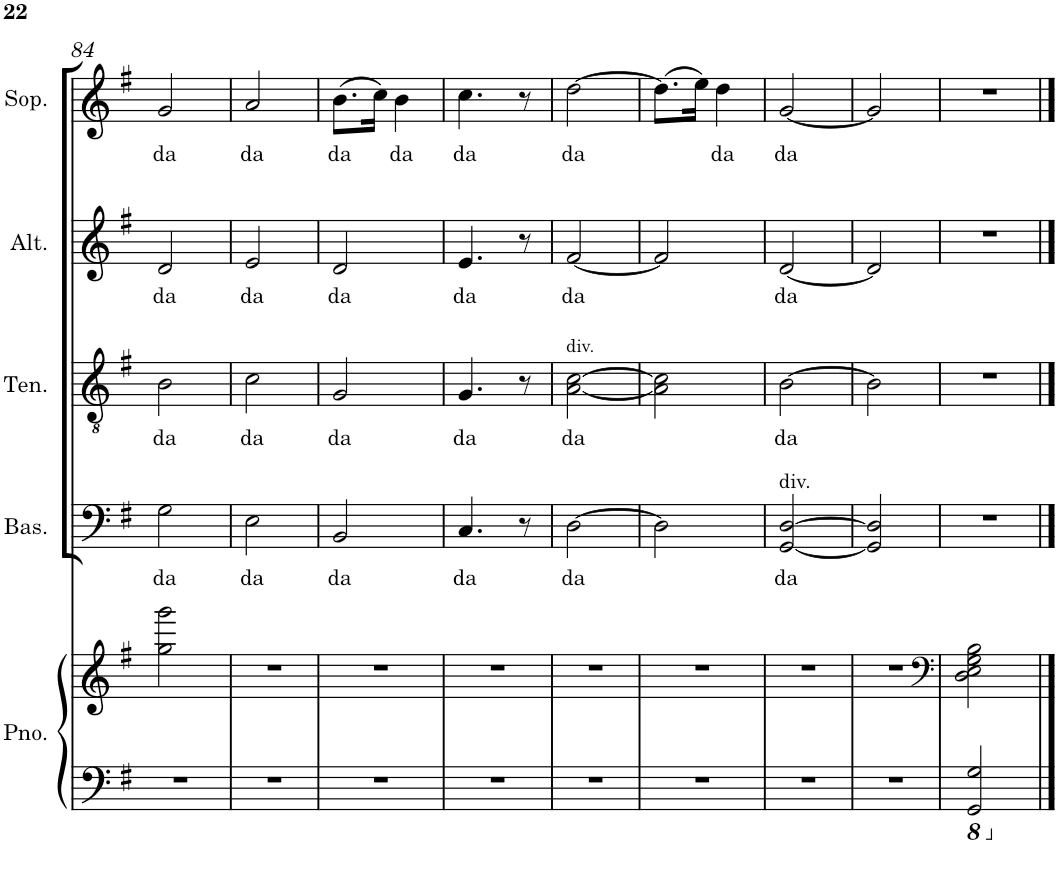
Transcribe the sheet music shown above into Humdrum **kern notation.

**kern	**kern	**kern	**text	**kern	**text	**kern	**text	**kern	**text
*part5	*part5	*part4	*part4	*part3	*part3	*part2	*part2	*part1	*part1
*staff6	*staff5	*staff4	*staff4	*staff3	*staff3	*staff2	*staff2	*staff1	*staff1
*I"Piano	*	*I"Bass	*	*I"Tenor	*	*I"Alto	*	*I"Soprano	*
*I'Pno.	*	*I'Bas.	*	*I'Ten.	*	*I'Alt.	*	*I'Sop.	*
!!LO:PB:g=z
*clefF4	*clefG2	*clefF4	*	*clefGv2	*	*clefG2	*	*clefG2	*
*k[f#]	*k[f#]	*k[f#]	*	*k[f#]	*	*k[f#]	*	*k[f#]	*
*G:	*G:	*G:	*	*G:	*	*G:	*	*G:	*
*M2/4	*M2/4	*M2/4	*	*M2/4	*	*M2/4	*	*M2/4	*
=84	=84	=84	=84	=84	=84	=84	=84	=84	=84
!	!	!	!LO:LY:b	!	!LO:LY:b	!	!LO:LY:b	!	!LO:LY:b
2r	2gg\ 2ggg\	2G\	da	2B\	da	2d/	da	2g/	da
=85	=85	=85	=85	=85	=85	=85	=85	=85	=85
!	!	!	!LO:LY:b	!	!LO:LY:b	!	!LO:LY:b	!	!LO:LY:b
2r	2r	2E\	da	2c\	da	2e/	da	2a/	da
=86	=86	=86	=86	=86	=86	=86	=86	=86	=86
!	!	!	!LO:LY:b	!	!LO:LY:b	!	!LO:LY:b	!	!LO:LY:b
2r	2r	2BB/	da	2G/	da	2d/	da	(8.b\L	da
.	.	.	.	.	.	.	.	16cc\Jk)	.
!	!	!	!	!	!	!	!	!	!LO:LY:b
.	.	.	.	.	.	.	.	4b\	da
=87	=87	=87	=87	=87	=87	=87	=87	=87	=87
!	!	!	!LO:LY:b	!	!LO:LY:b	!	!LO:LY:b	!	!LO:LY:b
2r	2r	4.C/	da	4.G/	da	4.e/	da	4.cc\	da
.	.	8r	.	8r	.	8r	.	8r	.
=88	=88	=88	=88	=88	=88	=88	=88	=88	=88
!	!	!	!	!LO:TX:a:t=div.	!	!	!	!	!
!	!	!	!LO:LY:b	!	!LO:LY:b	!	!LO:LY:b	!	!LO:LY:b
2r	2r	[2D\	da	[2A\ [2c\	da	[2f#/	da	[2dd\	da
=89	=89	=89	=89	=89	=89	=89	=89	=89	=89
2r	2r	2D\]	.	2A\] 2c\]	.	2f#/]	.	(8.dd\L]	.
.	.	.	.	.	.	.	.	16ee\Jk)	.
!	!	!	!	!	!	!	!	!	!LO:LY:b
.	.	.	.	.	.	.	.	4dd\	da
=90	=90	=90	=90	=90	=90	=90	=90	=90	=90
!	!	!LO:TX:a:t=div.	!	!	!	!	!	!	!
!	!	!	!LO:LY:b	!	!LO:LY:b	!	!LO:LY:b	!	!LO:LY:b
2r	2r	[2GG/ [2D/	da	[2B\	da	[2d/	da	[2g/	da
=91	=91	=91	=91	=91	=91	=91	=91	=91	=91
2r	2r	2GG/] 2D/]	.	2B\]	.	2d/]	.	2g/]	.
=92	=92	=92	=92	=92	=92	=92	=92	=92	=92
*	*clefF4	*	*	*	*	*	*	*	*
*8ba	*	*	*	*	*	*	*	*	*
2GGG/ 2GG/	2D\ 2E\ 2G\ 2B\	2r	.	2r	.	2r	.	2r	.
*X8ba	*	*	*	*	*	*	*	*	*
==	==	==	==	==	==	==	==	==	==
*-	*-	*-	*-	*-	*-	*-	*-	*-	*-
